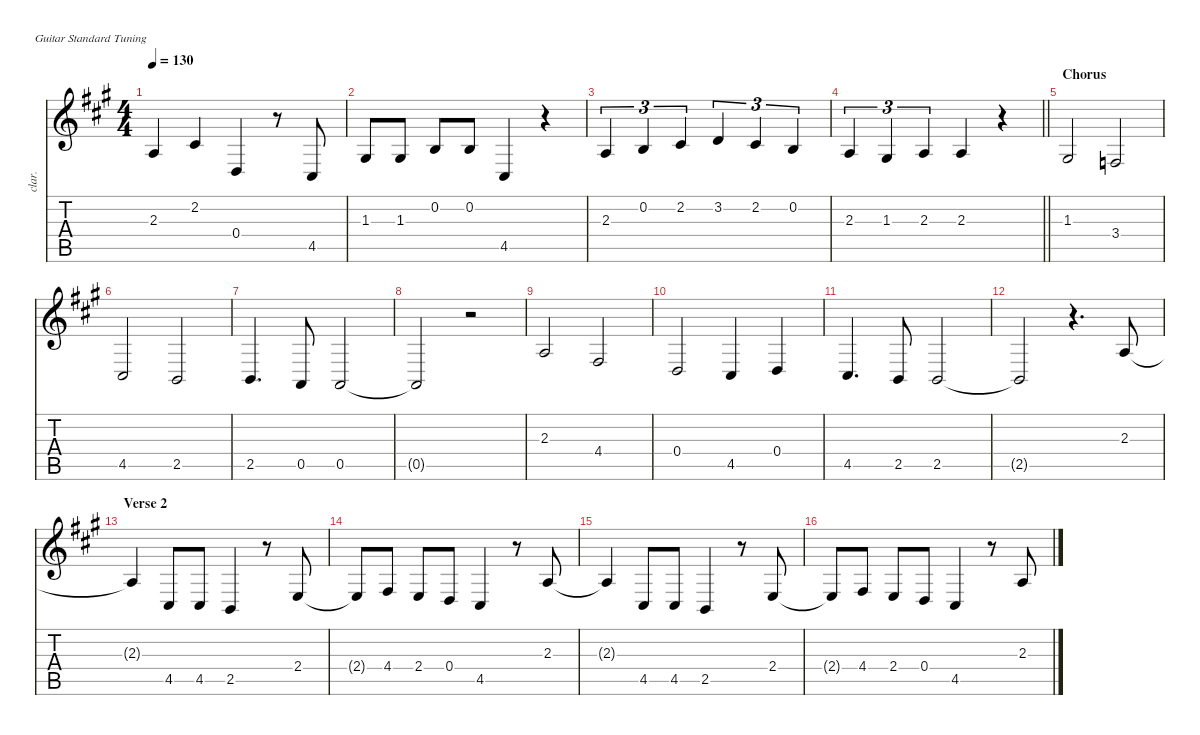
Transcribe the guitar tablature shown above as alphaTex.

\defaultSystemsLayout 4
\hideDynamics
\bracketExtendMode nobrackets
\track ("Vocals" "clar.") {instrument clarinet}
\staff {score tabs}
\tuning (E4 B3 G3 D3 A2 E2)
\ts (4 4)
\tempo 130
\clef g2
\ks a
2.3{t acc forcenatural}.4{dy f} 2.2{acc #}.4 0.4{acc forcenatural}.4 r.8 4.5{acc #}.8 |
1.3{acc #}.8 1.3{acc #}.8 0.2{acc forcenatural}.8 0.2{acc forcenatural}.8 4.5{acc #}.4 r.4 |
2.3{acc forcenatural}.4{tu (3 2)} 0.2{acc forcenatural}.4{tu (3 2)} 2.2{acc #}.4{tu (3 2)} 3.2{acc forcenatural}.4{tu (3 2)} 2.2{acc #}.4{tu (3 2)} 0.2{acc forcenatural}.4{tu (3 2)} |
\barLineRight lightlight
2.3{acc forcenatural}.4{tu (3 2)} 1.3{acc #}.4{tu (3 2)} 2.3{acc forcenatural}.4{tu (3 2)} 2.3{acc forcenatural}.4 r.4 |
\section ("" "Chorus")
1.3{acc #}.2 3.4{acc forcenatural}.2 |
4.5{acc #}.2 2.5{acc forcenatural}.2 |
2.5{acc forcenatural}.4{d} 0.5{acc forcenatural}.8 0.5{acc forcenatural}.2 |
0.5{t acc forcenatural}.2 r.2 |
2.3{acc forcenatural}.2 4.4{acc #}.2 |
0.4{acc forcenatural}.2 4.5{acc #}.4 0.4{acc forcenatural}.4 |
4.5{acc #}.4{d} 2.5{acc forcenatural}.8 2.5{acc forcenatural}.2 |
2.5{t acc forcenatural}.2 r.4{d} 2.3{acc forcenatural}.8 |
\section ("" "Verse 2")
2.3{t acc forcenatural}.4 4.5{acc #}.8 4.5{acc #}.8 2.5{acc forcenatural}.4 r.8 2.4{acc forcenatural}.8 |
2.4{t acc forcenatural}.8 4.4{acc #}.8 2.4{acc forcenatural}.8 0.4{acc forcenatural}.8 4.5{acc #}.4 r.8 2.3{acc forcenatural}.8 |
2.3{t acc forcenatural}.4 4.5{acc #}.8 4.5{acc #}.8 2.5{acc forcenatural}.4 r.8 2.4{acc forcenatural}.8 |
2.4{t acc forcenatural}.8 4.4{acc #}.8 2.4{acc forcenatural}.8 0.4{acc forcenatural}.8 4.5{acc #}.4 r.8 2.3{acc forcenatural}.8
